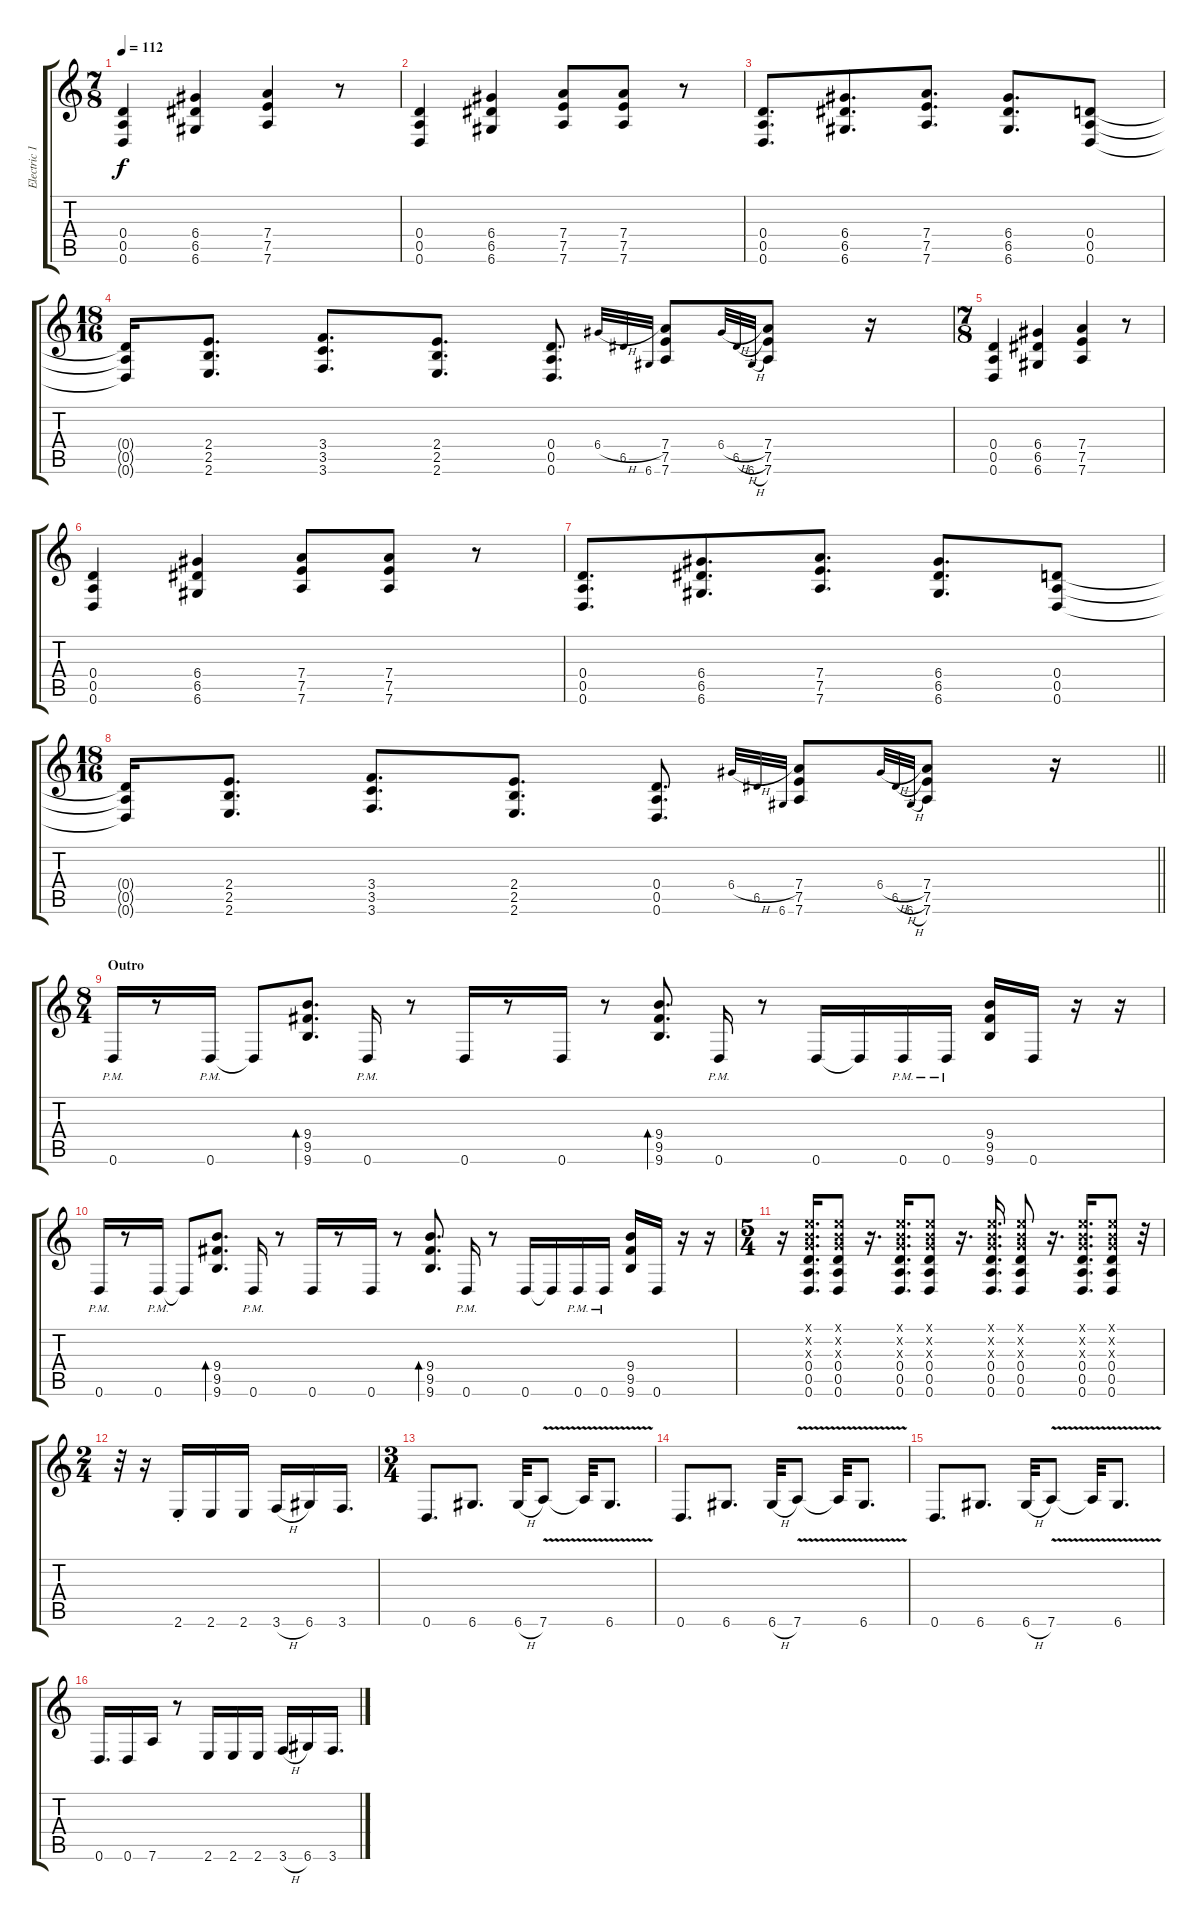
\track ("Electric 1" "Electric 1") {instrument distortionguitar}
\staff {score tabs}
\tuning (E4 B3 G3 D3 A2 D2) {hide}
\ts (7 8)
\tempo 112
\clef g2
\ks c
(0.4 0.5 0.6).4{dy f} (6.4 6.5 6.6).4 (7.4 7.5 7.6).4 r.8 |
(0.4 0.5 0.6).4 (6.4 6.5 6.6).4 (7.4 7.5 7.6).8 (7.4 7.5 7.6).8 r.8 |
(0.4 0.5 0.6).8{d} (6.4 6.5 6.6).8{d} (7.4 7.5 7.6).8{d} (6.4 6.5 6.6).8{d} (0.4 0.5 0.6).8 |
\ts (18 16)
(0.4{t} 0.5{t} 0.6{t}).16 (2.4 2.5 2.6).8{d} (3.4 3.5 3.6).8{d} (2.4 2.5 2.6).8{d} (0.4 0.5 0.6).8{d} 6.4{h}.32{gr onbeat} 6.5.32{gr onbeat} 6.6.32{gr onbeat} (7.4 7.5 7.6).8 6.4{h}.32{gr onbeat} 6.5{h}.32{gr onbeat} 6.6{h}.32{gr onbeat} (7.4 7.5 7.6).8 r.16 |
\ts (7 8)
(0.4 0.5 0.6).4 (6.4 6.5 6.6).4 (7.4 7.5 7.6).4 r.8 |
(0.4 0.5 0.6).4 (6.4 6.5 6.6).4 (7.4 7.5 7.6).8 (7.4 7.5 7.6).8 r.8 |
(0.4 0.5 0.6).8{d} (6.4 6.5 6.6).8{d} (7.4 7.5 7.6).8{d} (6.4 6.5 6.6).8{d} (0.4 0.5 0.6).8 |
\ts (18 16)
\barLineRight lightlight
(0.4{t} 0.5{t} 0.6{t}).16 (2.4 2.5 2.6).8{d} (3.4 3.5 3.6).8{d} (2.4 2.5 2.6).8{d} (0.4 0.5 0.6).8{d} 6.4{h}.32{gr onbeat} 6.5.32{gr onbeat} 6.6.32{gr onbeat} (7.4 7.5 7.6).8 6.4{h}.32{gr onbeat} 6.5{h}.32{gr onbeat} 6.6{h}.32{gr onbeat} (7.4 7.5 7.6).8 r.16 |
\ts (8 4)
\section ("" "Outro")
0.6{pm}.16 r.8 0.6{pm}.16 0.6{t}.8 (9.4 9.5 9.6).8{d bd 60} 0.6{pm}.16 r.8 0.6.16 r.8 0.6.16 r.8 (9.4 9.5 9.6).8{d bd 60} 0.6{pm}.16 r.8 0.6.16 0.6{t}.16 0.6{pm}.16 0.6{pm}.16 (9.4 9.5 9.6).16 0.6.16 r.16 r.16 |
0.6{pm}.16 r.8 0.6{pm}.16 0.6{t}.8 (9.4 9.5 9.6).8{d bd 60} 0.6{pm}.16 r.8 0.6.16 r.8 0.6.16 r.8 (9.4 9.5 9.6).8{d bd 60} 0.6{pm}.16 r.8 0.6.16 0.6{t}.16 0.6{pm}.16 0.6{pm}.16 (9.4 9.5 9.6).16 0.6.16 r.16 r.16 |
\ts (5 4)
r.16 (0.1{x} 0.2{x} 0.3{x} 0.4 0.5 0.6).16{d} (0.1{x} 0.2{x} 0.3{x} 0.4 0.5 0.6).8 r.16{d} (0.1{x} 0.2{x} 0.3{x} 0.4 0.5 0.6).16{d} (0.1{x} 0.2{x} 0.3{x} 0.4 0.5 0.6).8 r.16{d} (0.1{x} 0.2{x} 0.3{x} 0.4 0.5 0.6).16{d} (0.1{x} 0.2{x} 0.3{x} 0.4 0.5 0.6).8 r.16{d} (0.1{x} 0.2{x} 0.3{x} 0.4 0.5 0.6).16{d} (0.1{x} 0.2{x} 0.3{x} 0.4 0.5 0.6).8 r.32 |
\ts (2 4)
r.32 r.16 2.6{st}.16 2.6.16 2.6.16 3.6{h}.16 6.6.16 3.6.16{d} |
\ts (3 4)
0.6.8{d} 6.6.8{d} 6.6{h}.32 7.6{v}.8 7.6{t}.32 6.6{v}.8{d} |
0.6.8{d} 6.6.8{d} 6.6{h}.32 7.6{v}.8 7.6{t}.32 6.6{v}.8{d} |
0.6.8{d} 6.6.8{d} 6.6{h}.32 7.6{v}.8 7.6{t}.32 6.6{v}.8{d} |
0.6.16{d} 0.6.16 7.6.16 r.8 2.6.16 2.6.16 2.6.16 3.6{h}.16 6.6.16 3.6.16{d}
